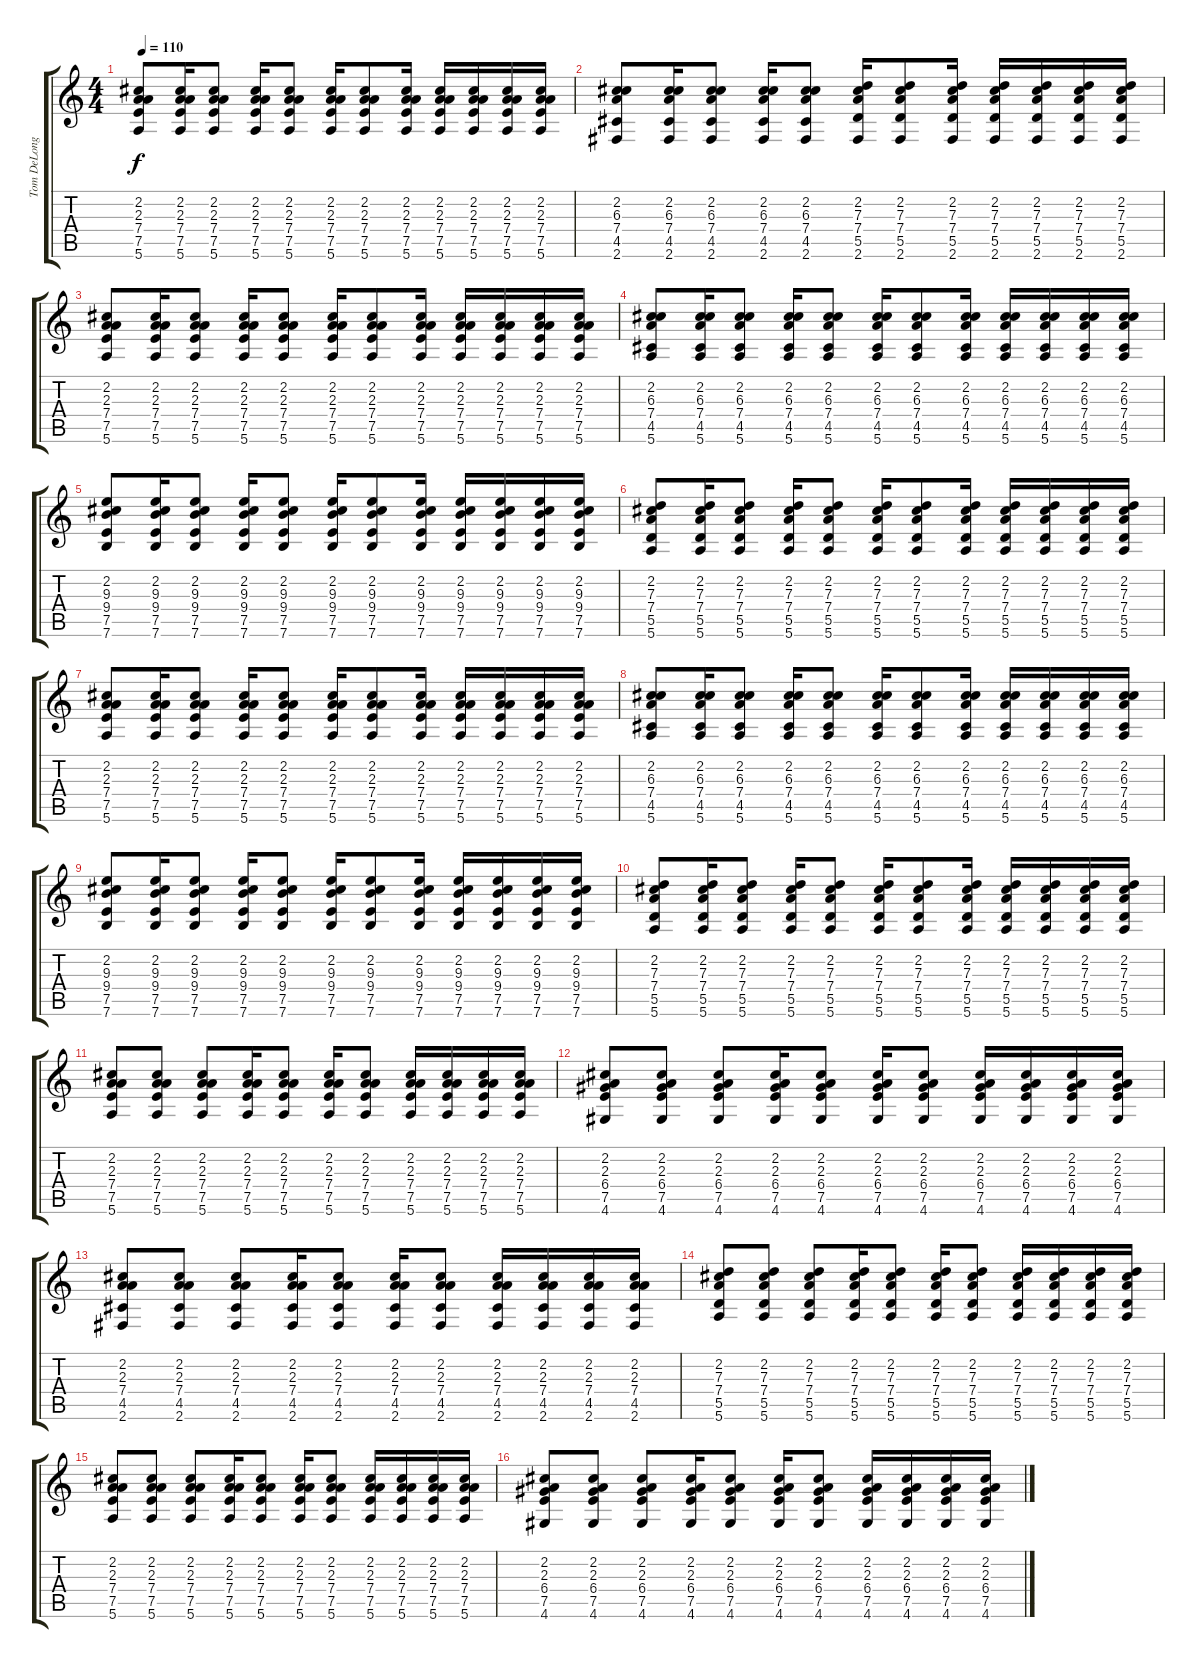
\track ("Tom DeLonge" "Tom DeLong") {instrument acousticguitarsteel}
\staff {score tabs}
\tuning (E4 B3 G3 D3 A2 E2) {hide}
\ts (4 4)
\tempo 110
\clef g2
\ks c
(2.2 2.3 7.4 7.5 5.6).8{dy f} (2.2 2.3 7.4 7.5 5.6).16 (2.2 2.3 7.4 7.5 5.6).8 (2.2 2.3 7.4 7.5 5.6).16 (2.2 2.3 7.4 7.5 5.6).8 (2.2 2.3 7.4 7.5 5.6).16 (2.2 2.3 7.4 7.5 5.6).8 (2.2 2.3 7.4 7.5 5.6).16 (2.2 2.3 7.4 7.5 5.6).16 (2.2 2.3 7.4 7.5 5.6).16 (2.2 2.3 7.4 7.5 5.6).16 (2.2 2.3 7.4 7.5 5.6).16 |
(2.2 6.3 7.4 4.5 2.6).8 (2.2 6.3 7.4 4.5 2.6).16 (2.2 6.3 7.4 4.5 2.6).8 (2.2 6.3 7.4 4.5 2.6).16 (2.2 6.3 7.4 4.5 2.6).8 (2.2 7.3 7.4 5.5 2.6).16 (2.2 7.3 7.4 5.5 2.6).8 (2.2 7.3 7.4 5.5 2.6).16 (2.2 7.3 7.4 5.5 2.6).16 (2.2 7.3 7.4 5.5 2.6).16 (2.2 7.3 7.4 5.5 2.6).16 (2.2 7.3 7.4 5.5 2.6).16 |
(2.2 2.3 7.4 7.5 5.6).8 (2.2 2.3 7.4 7.5 5.6).16 (2.2 2.3 7.4 7.5 5.6).8 (2.2 2.3 7.4 7.5 5.6).16 (2.2 2.3 7.4 7.5 5.6).8 (2.2 2.3 7.4 7.5 5.6).16 (2.2 2.3 7.4 7.5 5.6).8 (2.2 2.3 7.4 7.5 5.6).16 (2.2 2.3 7.4 7.5 5.6).16 (2.2 2.3 7.4 7.5 5.6).16 (2.2 2.3 7.4 7.5 5.6).16 (2.2 2.3 7.4 7.5 5.6).16 |
(2.2 6.3 7.4 4.5 5.6).8 (2.2 6.3 7.4 4.5 5.6).16 (2.2 6.3 7.4 4.5 5.6).8 (2.2 6.3 7.4 4.5 5.6).16 (2.2 6.3 7.4 4.5 5.6).8 (2.2 6.3 7.4 4.5 5.6).16 (2.2 6.3 7.4 4.5 5.6).8 (2.2 6.3 7.4 4.5 5.6).16 (2.2 6.3 7.4 4.5 5.6).16 (2.2 6.3 7.4 4.5 5.6).16 (2.2 6.3 7.4 4.5 5.6).16 (2.2 6.3 7.4 4.5 5.6).16 |
(2.2 9.3 9.4 7.5 7.6).8 (2.2 9.3 9.4 7.5 7.6).16 (2.2 9.3 9.4 7.5 7.6).8 (2.2 9.3 9.4 7.5 7.6).16 (2.2 9.3 9.4 7.5 7.6).8 (2.2 9.3 9.4 7.5 7.6).16 (2.2 9.3 9.4 7.5 7.6).8 (2.2 9.3 9.4 7.5 7.6).16 (2.2 9.3 9.4 7.5 7.6).16 (2.2 9.3 9.4 7.5 7.6).16 (2.2 9.3 9.4 7.5 7.6).16 (2.2 9.3 9.4 7.5 7.6).16 |
(2.2 7.3 7.4 5.5 5.6).8 (2.2 7.3 7.4 5.5 5.6).16 (2.2 7.3 7.4 5.5 5.6).8 (2.2 7.3 7.4 5.5 5.6).16 (2.2 7.3 7.4 5.5 5.6).8 (2.2 7.3 7.4 5.5 5.6).16 (2.2 7.3 7.4 5.5 5.6).8 (2.2 7.3 7.4 5.5 5.6).16 (2.2 7.3 7.4 5.5 5.6).16 (2.2 7.3 7.4 5.5 5.6).16 (2.2 7.3 7.4 5.5 5.6).16 (2.2 7.3 7.4 5.5 5.6).16 |
(2.2 2.3 7.4 7.5 5.6).8 (2.2 2.3 7.4 7.5 5.6).16 (2.2 2.3 7.4 7.5 5.6).8 (2.2 2.3 7.4 7.5 5.6).16 (2.2 2.3 7.4 7.5 5.6).8 (2.2 2.3 7.4 7.5 5.6).16 (2.2 2.3 7.4 7.5 5.6).8 (2.2 2.3 7.4 7.5 5.6).16 (2.2 2.3 7.4 7.5 5.6).16 (2.2 2.3 7.4 7.5 5.6).16 (2.2 2.3 7.4 7.5 5.6).16 (2.2 2.3 7.4 7.5 5.6).16 |
(2.2 6.3 7.4 4.5 5.6).8 (2.2 6.3 7.4 4.5 5.6).16 (2.2 6.3 7.4 4.5 5.6).8 (2.2 6.3 7.4 4.5 5.6).16 (2.2 6.3 7.4 4.5 5.6).8 (2.2 6.3 7.4 4.5 5.6).16 (2.2 6.3 7.4 4.5 5.6).8 (2.2 6.3 7.4 4.5 5.6).16 (2.2 6.3 7.4 4.5 5.6).16 (2.2 6.3 7.4 4.5 5.6).16 (2.2 6.3 7.4 4.5 5.6).16 (2.2 6.3 7.4 4.5 5.6).16 |
(2.2 9.3 9.4 7.5 7.6).8 (2.2 9.3 9.4 7.5 7.6).16 (2.2 9.3 9.4 7.5 7.6).8 (2.2 9.3 9.4 7.5 7.6).16 (2.2 9.3 9.4 7.5 7.6).8 (2.2 9.3 9.4 7.5 7.6).16 (2.2 9.3 9.4 7.5 7.6).8 (2.2 9.3 9.4 7.5 7.6).16 (2.2 9.3 9.4 7.5 7.6).16 (2.2 9.3 9.4 7.5 7.6).16 (2.2 9.3 9.4 7.5 7.6).16 (2.2 9.3 9.4 7.5 7.6).16 |
(2.2 7.3 7.4 5.5 5.6).8 (2.2 7.3 7.4 5.5 5.6).16 (2.2 7.3 7.4 5.5 5.6).8 (2.2 7.3 7.4 5.5 5.6).16 (2.2 7.3 7.4 5.5 5.6).8 (2.2 7.3 7.4 5.5 5.6).16 (2.2 7.3 7.4 5.5 5.6).8 (2.2 7.3 7.4 5.5 5.6).16 (2.2 7.3 7.4 5.5 5.6).16 (2.2 7.3 7.4 5.5 5.6).16 (2.2 7.3 7.4 5.5 5.6).16 (2.2 7.3 7.4 5.5 5.6).16 |
(2.2 2.3 7.4 7.5 5.6).8 (2.2 2.3 7.4 7.5 5.6).8 (2.2 2.3 7.4 7.5 5.6).8 (2.2 2.3 7.4 7.5 5.6).16 (2.2 2.3 7.4 7.5 5.6).8 (2.2 2.3 7.4 7.5 5.6).16 (2.2 2.3 7.4 7.5 5.6).8 (2.2 2.3 7.4 7.5 5.6).16 (2.2 2.3 7.4 7.5 5.6).16 (2.2 2.3 7.4 7.5 5.6).16 (2.2 2.3 7.4 7.5 5.6).16 |
(2.2 2.3 6.4 7.5 4.6).8 (2.2 2.3 6.4 7.5 4.6).8 (2.2 2.3 6.4 7.5 4.6).8 (2.2 2.3 6.4 7.5 4.6).16 (2.2 2.3 6.4 7.5 4.6).8 (2.2 2.3 6.4 7.5 4.6).16 (2.2 2.3 6.4 7.5 4.6).8 (2.2 2.3 6.4 7.5 4.6).16 (2.2 2.3 6.4 7.5 4.6).16 (2.2 2.3 6.4 7.5 4.6).16 (2.2 2.3 6.4 7.5 4.6).16 |
(2.2 2.3 7.4 4.5 2.6).8 (2.2 2.3 7.4 4.5 2.6).8 (2.2 2.3 7.4 4.5 2.6).8 (2.2 2.3 7.4 4.5 2.6).16 (2.2 2.3 7.4 4.5 2.6).8 (2.2 2.3 7.4 4.5 2.6).16 (2.2 2.3 7.4 4.5 2.6).8 (2.2 2.3 7.4 4.5 2.6).16 (2.2 2.3 7.4 4.5 2.6).16 (2.2 2.3 7.4 4.5 2.6).16 (2.2 2.3 7.4 4.5 2.6).16 |
(2.2 7.3 7.4 5.5 5.6).8 (2.2 7.3 7.4 5.5 5.6).8 (2.2 7.3 7.4 5.5 5.6).8 (2.2 7.3 7.4 5.5 5.6).16 (2.2 7.3 7.4 5.5 5.6).8 (2.2 7.3 7.4 5.5 5.6).16 (2.2 7.3 7.4 5.5 5.6).8 (2.2 7.3 7.4 5.5 5.6).16 (2.2 7.3 7.4 5.5 5.6).16 (2.2 7.3 7.4 5.5 5.6).16 (2.2 7.3 7.4 5.5 5.6).16 |
(2.2 2.3 7.4 7.5 5.6).8 (2.2 2.3 7.4 7.5 5.6).8 (2.2 2.3 7.4 7.5 5.6).8 (2.2 2.3 7.4 7.5 5.6).16 (2.2 2.3 7.4 7.5 5.6).8 (2.2 2.3 7.4 7.5 5.6).16 (2.2 2.3 7.4 7.5 5.6).8 (2.2 2.3 7.4 7.5 5.6).16 (2.2 2.3 7.4 7.5 5.6).16 (2.2 2.3 7.4 7.5 5.6).16 (2.2 2.3 7.4 7.5 5.6).16 |
(2.2 2.3 6.4 7.5 4.6).8 (2.2 2.3 6.4 7.5 4.6).8 (2.2 2.3 6.4 7.5 4.6).8 (2.2 2.3 6.4 7.5 4.6).16 (2.2 2.3 6.4 7.5 4.6).8 (2.2 2.3 6.4 7.5 4.6).16 (2.2 2.3 6.4 7.5 4.6).8 (2.2 2.3 6.4 7.5 4.6).16 (2.2 2.3 6.4 7.5 4.6).16 (2.2 2.3 6.4 7.5 4.6).16 (2.2 2.3 6.4 7.5 4.6).16
